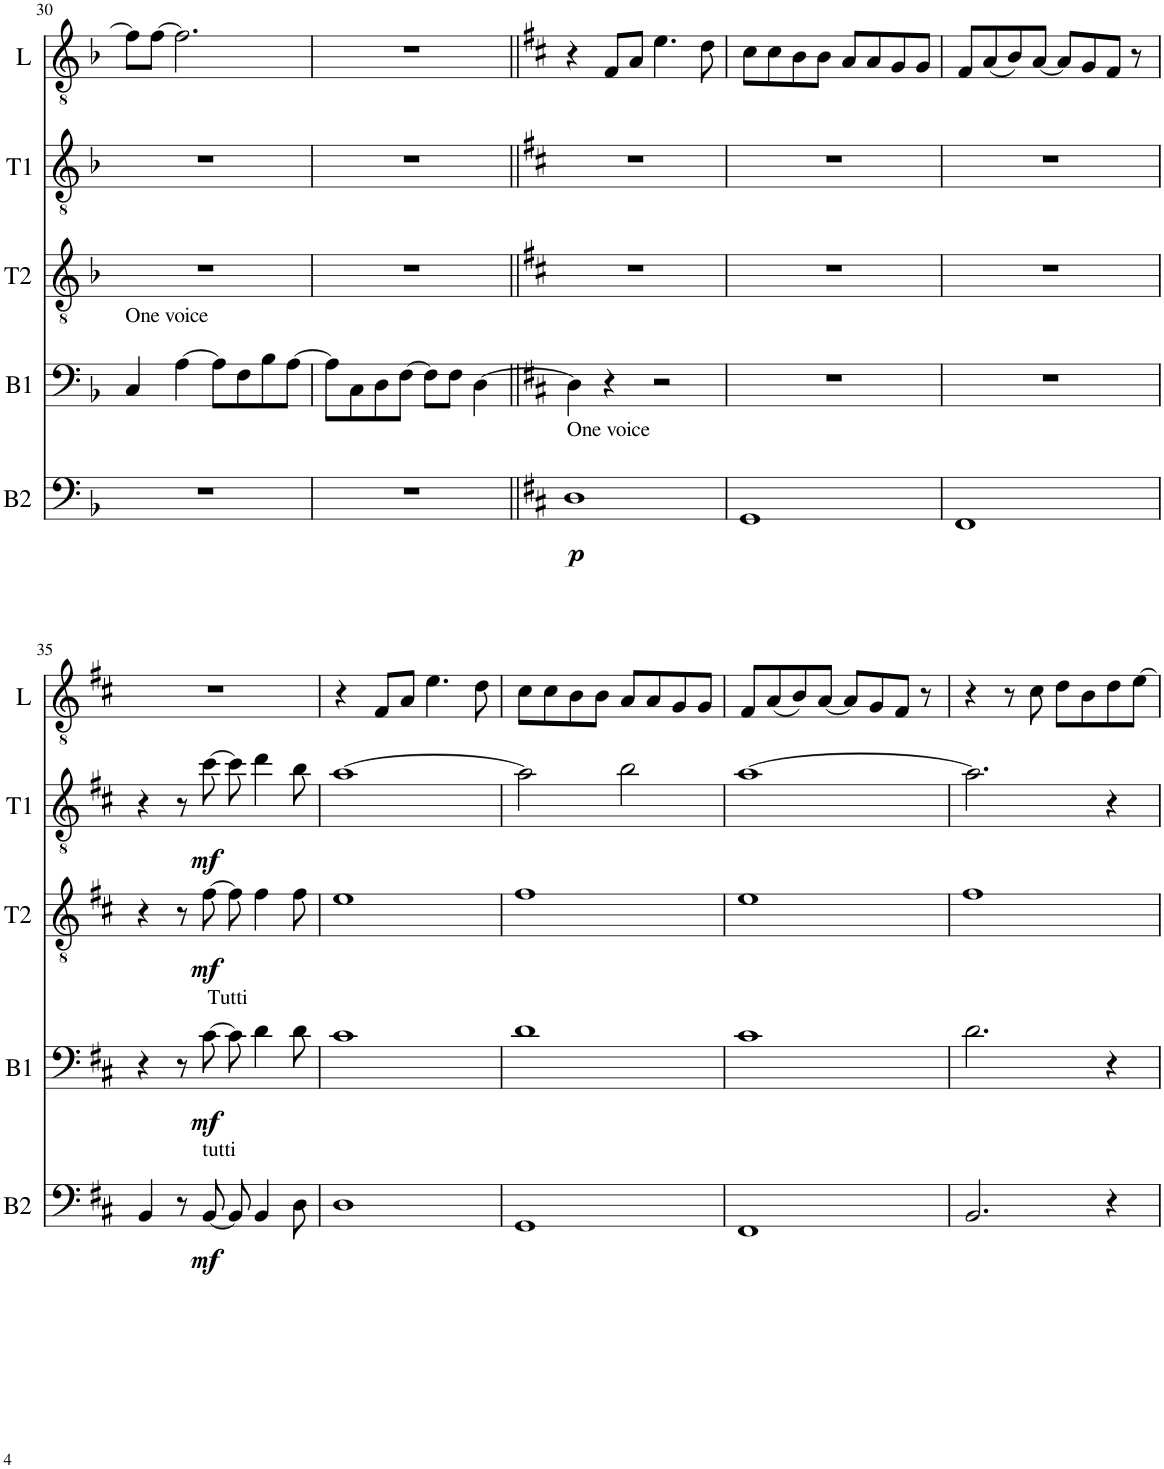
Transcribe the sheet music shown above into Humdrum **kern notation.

**kern	**dynam	**kern	**dynam	**kern	**dynam	**kern	**dynam	**kern
*part5	*part5	*part4	*part4	*part3	*part3	*part2	*part2	*part1
*staff5	*staff5	*staff4	*staff4	*staff3	*staff3	*staff2	*staff2	*staff1
*I"Bass	*	*I"Baritone	*	*I"Tenor 2	*	*I"Tenor 1	*	*I"Lead Tenor
*I'B2	*	*I'B1	*	*I'T2	*	*I'T1	*	*I'L
!!LO:PB:g=z
*clefF4	*	*clefF4	*	*clefGv2	*	*clefGv2	*	*clefGv2
*k[b-]	*	*k[b-]	*	*k[b-]	*	*k[b-]	*	*k[b-]
=30	=30	=30	=30	=30	=30	=30	=30	=30
!	!	!LO:TX:a:t=One voice	!	!	!	!	!	!
1r	.	4C/	.	1r	.	1r	.	8f\L]
.	.	.	.	.	.	.	.	[8f\J
.	.	[4A\	.	.	.	.	.	2.f\]
.	.	8A\L]	.	.	.	.	.	.
.	.	8F\	.	.	.	.	.	.
.	.	8B-\	.	.	.	.	.	.
.	.	[8A\J	.	.	.	.	.	.
=31	=31	=31	=31	=31	=31	=31	=31	=31
1r	.	8A\L]	.	1r	.	1r	.	1r
.	.	8C\	.	.	.	.	.	.
.	.	8D\	.	.	.	.	.	.
.	.	[8F\J	.	.	.	.	.	.
.	.	8F\L]	.	.	.	.	.	.
.	.	8F\J	.	.	.	.	.	.
.	.	[4D\	.	.	.	.	.	.
=32||	=32||	=32||	=32||	=32||	=32||	=32||	=32||	=32||
*k[f#c#]	*	*k[f#c#]	*	*k[f#c#]	*	*k[f#c#]	*	*k[f#c#]
!LO:TX:a:t=One voice	!	!	!	!	!	!	!	!
!	!LO:DY:b	!	!	!	!	!	!	!
1D	p	4D\]	.	1r	.	1r	.	4r
.	.	4r	.	.	.	.	.	8F#/L
.	.	.	.	.	.	.	.	8A/J
.	.	2r	.	.	.	.	.	4.e\
.	.	.	.	.	.	.	.	8d\
=33	=33	=33	=33	=33	=33	=33	=33	=33
1GG	.	1r	.	1r	.	1r	.	8c#\L
.	.	.	.	.	.	.	.	8c#\
.	.	.	.	.	.	.	.	8B\
.	.	.	.	.	.	.	.	8B\J
.	.	.	.	.	.	.	.	8A/L
.	.	.	.	.	.	.	.	8A/
.	.	.	.	.	.	.	.	8G/
.	.	.	.	.	.	.	.	8G/J
=34	=34	=34	=34	=34	=34	=34	=34	=34
1FF#	.	1r	.	1r	.	1r	.	8F#/L
.	.	.	.	.	.	.	.	(8A/
.	.	.	.	.	.	.	.	8B/)
.	.	.	.	.	.	.	.	[8A/J
.	.	.	.	.	.	.	.	8A/L]
.	.	.	.	.	.	.	.	8G/
.	.	.	.	.	.	.	.	8F#/J
.	.	.	.	.	.	.	.	8r
!!LO:LB:g=z
=35	=35	=35	=35	=35	=35	=35	=35	=35
4BB/	.	4r	.	4r	.	4r	.	1r
8r	.	8r	.	8r	.	8r	.	.
!	!	!LO:TX:a:t=Tutti	!	!	!	!	!	!
!LO:TX:a:t=tutti	!	!	!	!	!	!	!	!
!	!LO:DY:b	!	!LO:DY:b	!	!LO:DY:b	!	!LO:DY:b	!
[8BB/	mf	[8c#\	mf	[8f#\	mf	[8cc#\	mf	.
8BB/]	.	8c#\]	.	8f#\]	.	8cc#\]	.	.
4BB/	.	4d\	.	4f#\	.	4dd\	.	.
8D\	.	8d\	.	8f#\	.	8b\	.	.
=36	=36	=36	=36	=36	=36	=36	=36	=36
1D	.	1c#	.	1e	.	[1a	.	4r
.	.	.	.	.	.	.	.	8F#/L
.	.	.	.	.	.	.	.	8A/J
.	.	.	.	.	.	.	.	4.e\
.	.	.	.	.	.	.	.	8d\
=37	=37	=37	=37	=37	=37	=37	=37	=37
1GG	.	1d	.	1f#	.	2a\]	.	8c#\L
.	.	.	.	.	.	.	.	8c#\
.	.	.	.	.	.	.	.	8B\
.	.	.	.	.	.	.	.	8B\J
.	.	.	.	.	.	2b\	.	8A/L
.	.	.	.	.	.	.	.	8A/
.	.	.	.	.	.	.	.	8G/
.	.	.	.	.	.	.	.	8G/J
=38	=38	=38	=38	=38	=38	=38	=38	=38
1FF#	.	1c#	.	1e	.	[1a	.	8F#/L
.	.	.	.	.	.	.	.	(8A/
.	.	.	.	.	.	.	.	8B/)
.	.	.	.	.	.	.	.	[8A/J
.	.	.	.	.	.	.	.	8A/L]
.	.	.	.	.	.	.	.	8G/
.	.	.	.	.	.	.	.	8F#/J
.	.	.	.	.	.	.	.	8r
=39	=39	=39	=39	=39	=39	=39	=39	=39
2.BB/	.	2.d\	.	1f#	.	2.a\]	.	4r
.	.	.	.	.	.	.	.	8r
.	.	.	.	.	.	.	.	8c#\
.	.	.	.	.	.	.	.	8d\L
.	.	.	.	.	.	.	.	8B\
4r	.	4r	.	.	.	4r	.	8d\
.	.	.	.	.	.	.	.	[8e\J
=	=	=	=	=	=	=	=	=
*-	*-	*-	*-	*-	*-	*-	*-	*-
